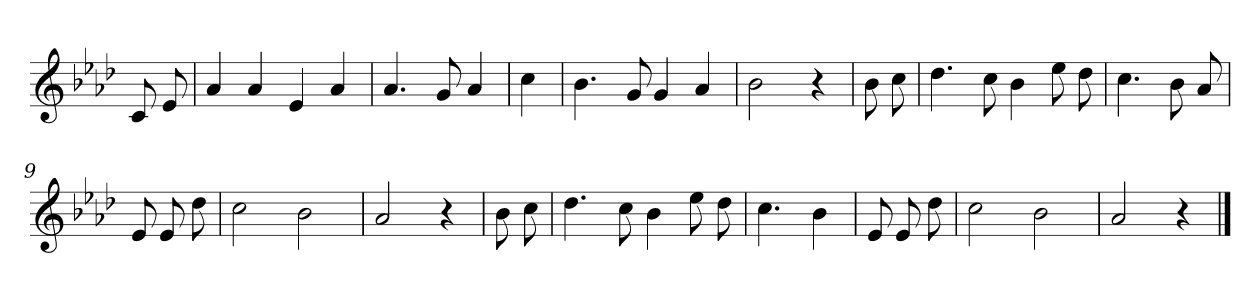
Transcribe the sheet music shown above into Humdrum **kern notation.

**kern
*part1
*staff1
*clefG2
*k[b-e-a-d-]
*A-:
=
8c
8e-
=1
4a-
4a-
4e-
4a-
=2
4.a-
8g
4a-
=3
4cc
=4
4.b-
8g
4g
4a-
=5
2b-
4r
=6
8b-
8cc
=7
4.dd-
8cc
4b-
8ee-
8dd-
=8
4.cc
8b-
8a-
=9
8e-
8e-
8dd-
=10
2cc
2b-
=11
2a-
4r
=12
8b-
8cc
=13
4.dd-
8cc
4b-
8ee-
8dd-
=14
4.cc
4b-
=15
8e-
8e-
8dd-
=16
2cc
2b-
=17
2a-
4r
==
*-
